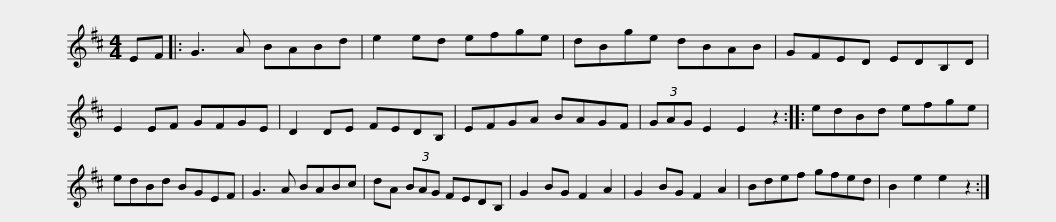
X:1
L:1/8
M:4/4
I:linebreak $
K:D
V:1 treble
V:1
 EF |: G3 A BABd | e2 ed efge | dBge dBAB | GFED EDB,D | %5
 E2 EF GFGE |$ D2 DE FEDB, | EFGA BAGF | (3GAG E2 E2 z2 :: edBd efge | %10
 edBd BGEF | G3 A BABc |$ dA (3BAG FEDB, | G2 BG F2 A2 | G2 BG F2 A2 | %15
 Bdef gfed | B2 e2 e2 z2 :| %17
